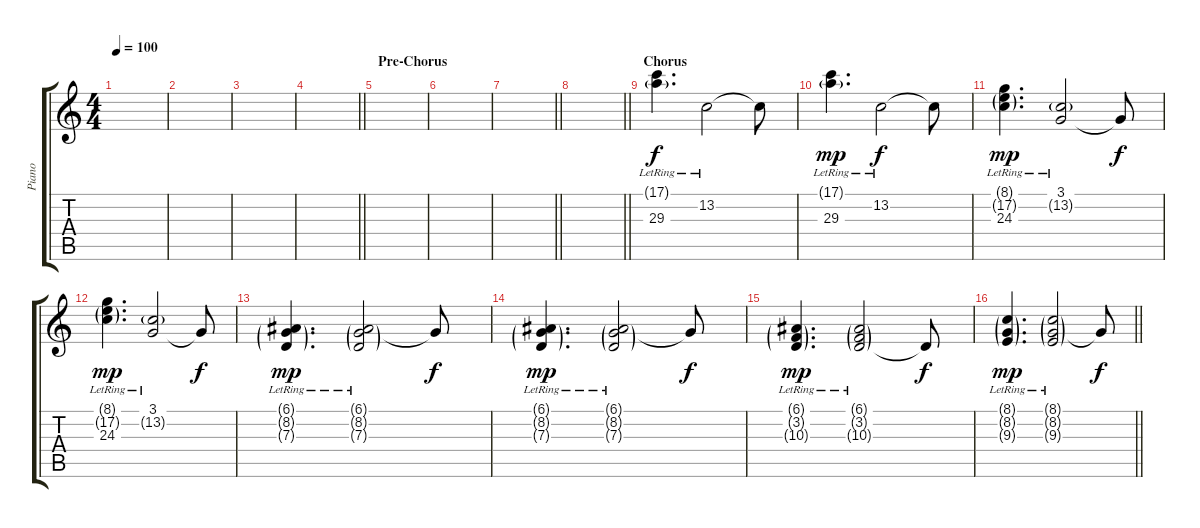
\track ("Piano" "Piano") {instrument electricpiano1}
\staff {score tabs}
\tuning (E4 B3 G3 D3 A2 E2) {hide}
\ts (4 4)
\tempo 100
\clef g2
\ks c
|
|
|
\barLineRight lightlight
|
\section ("" "Pre-Chorus")
|
|
\barLineRight lightlight
|
\barLineRight lightlight
|
\section ("" "Chorus")
(17.1{g} 29.3{lr}).4{d} 13.2{lr}.2{dy f} 13.2{t}.8 |
(17.1{g} 29.3{lr}).4{d dy mp} 13.2{lr}.2{dy f} 13.2{t}.8 |
(8.1{g lr} 17.2{g lr} 24.3{lr}).4{d dy mp} (3.1{lr} 13.2{g lr}).2 3.1{t}.8{dy f} |
(8.1{g lr} 17.2{g lr} 24.3{lr}).4{d dy mp} (3.1{lr} 13.2{g lr}).2 3.1{t}.8{dy f} |
(6.1{g lr} 8.2{g lr} 7.3{g lr}).4{d dy mp} (6.1{g lr} 8.2{g lr} 7.3{g lr}).2 8.2{t}.8{dy f} |
(6.1{g lr} 8.2{g lr} 7.3{g lr}).4{d dy mp} (6.1{g lr} 8.2{g lr} 7.3{g lr}).2 8.2{t}.8{dy f} |
(6.1{g lr} 3.2{g lr} 10.3{g lr}).4{d dy mp} (6.1{g lr} 3.2{g lr} 10.3{g lr}).2 3.2{t}.8{dy f} |
\barLineRight lightlight
(8.1{g lr} 8.2{g lr} 9.3{g lr}).4{d dy mp} (8.1{g lr} 8.2{g lr} 9.3{g lr}).2 8.2{t}.8{dy f}
